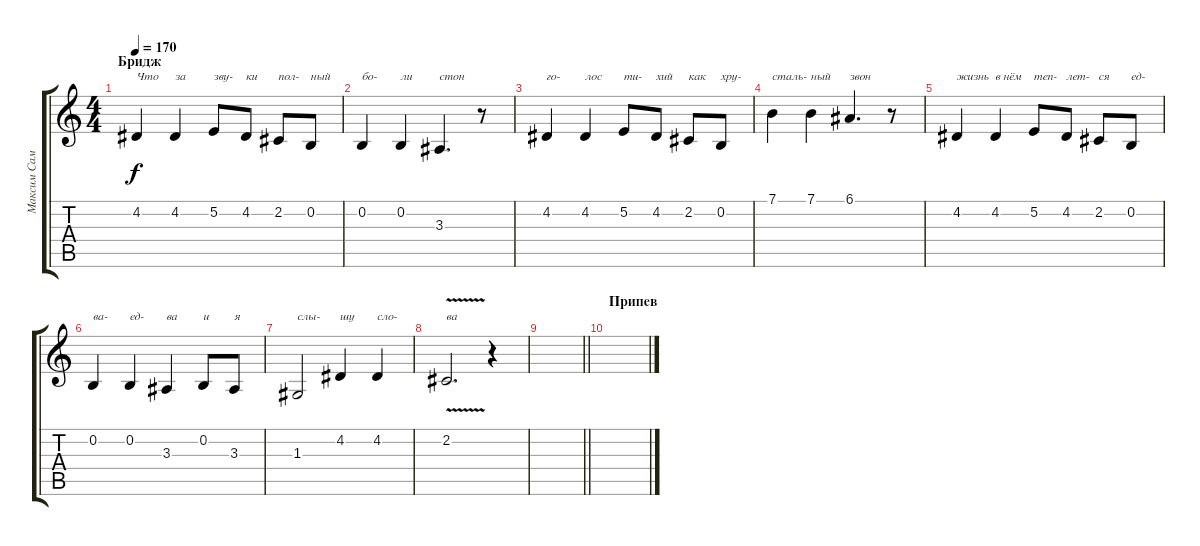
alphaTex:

\track ("Максим Самосват" "Максим Сам") {instrument bassoon}
\staff {score tabs}
\tuning (E4 B3 G3 D3 A2 E2) {hide}
\ts (4 4)
\section ("" "Бридж")
\tempo 170
\clef g2
\ks c
4.2.4{txt "Что" dy f} 4.2.4{txt "за"} 5.2.8{txt "зву-"} 4.2.8{txt "ки"} 2.2.8{txt "пол-"} 0.2.8{txt "ный"} |
0.2.4{txt "бо-"} 0.2.4{txt "ли"} 3.3.4{d txt "стон"} r.8 |
4.2.4{txt "го-"} 4.2.4{txt "лос"} 5.2.8{txt "ти-"} 4.2.8{txt "хий"} 2.2.8{txt "как"} 0.2.8{txt "хру-"} |
7.1.4{txt "сталь-"} 7.1.4{txt "ный"} 6.1.4{d txt "звон"} r.8 |
4.2.4{txt "жизнь"} 4.2.4{txt "в нём"} 5.2.8{txt "теп-"} 4.2.8{txt "лет-"} 2.2.8{txt "ся"} 0.2.8{txt "ед-"} |
0.2.4{txt "ва-"} 0.2.4{txt "ед-"} 3.3.4{txt "ва"} 0.2.8{txt "и"} 3.3.8{txt "я"} |
1.3.2{txt "слы-"} 4.2.4{txt "шу"} 4.2.4{txt "сло-"} |
2.2{v}.2{d txt "ва"} r.4 |
\barLineRight lightlight
|
\section ("" "Припев")
